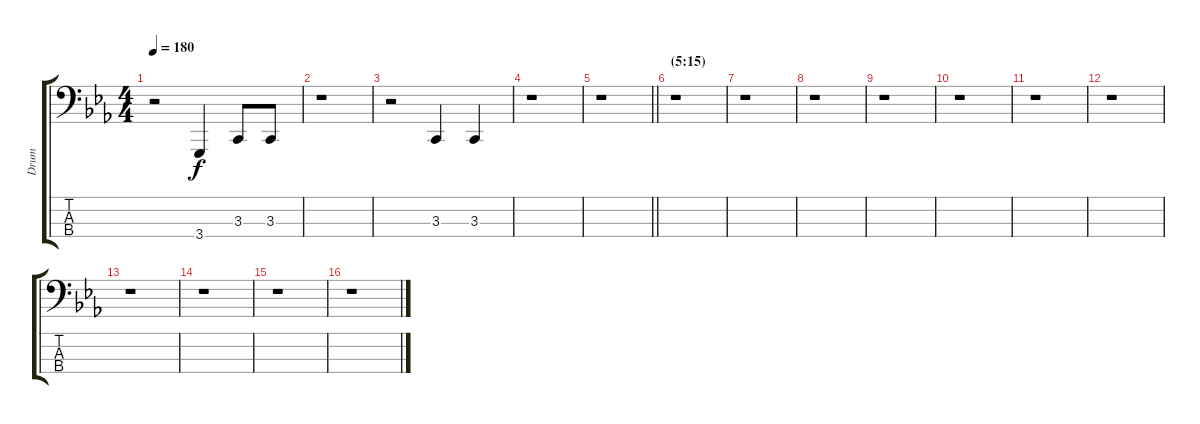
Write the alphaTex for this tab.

\track ("Drum" "Drum") {instrument taikodrum}
\staff {score tabs}
\tuning (G2 D2 A1 E1) {hide}
\ts (4 4)
\tempo 180
\clef f4
\ks cminor
r.2{dy f} 3.4.4 3.3.8 3.3.8 |
r.1 |
r.2 3.3.4 3.3.4 |
r.1 |
\barLineRight lightlight
r.1 |
\section ("" "(5:15)")
r.1 |
r.1 |
r.1 |
r.1 |
r.1 |
r.1 |
r.1 |
r.1 |
r.1 |
r.1 |
r.1
